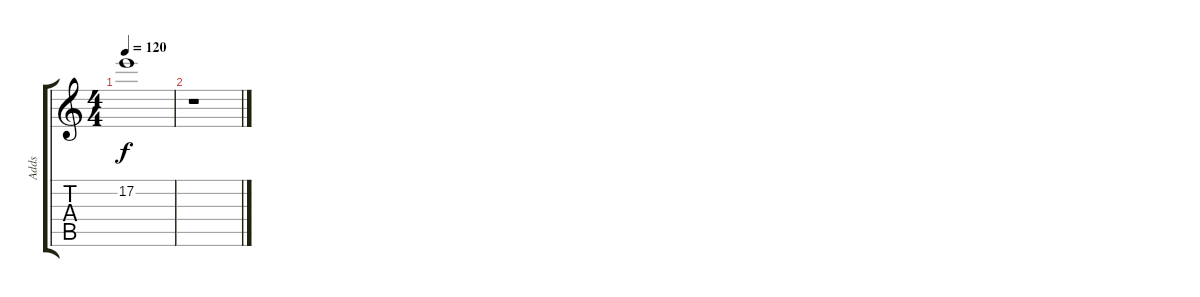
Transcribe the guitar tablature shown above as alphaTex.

\track ("Adds" "Adds") {instrument overdrivenguitar}
\staff {score tabs}
\tuning (E4 B3 G3 D3 A2 E2) {hide}
\ts (4 4)
\tempo 120
\clef g2
\ks c
17.2{t}.1{dy f} |
r.1
